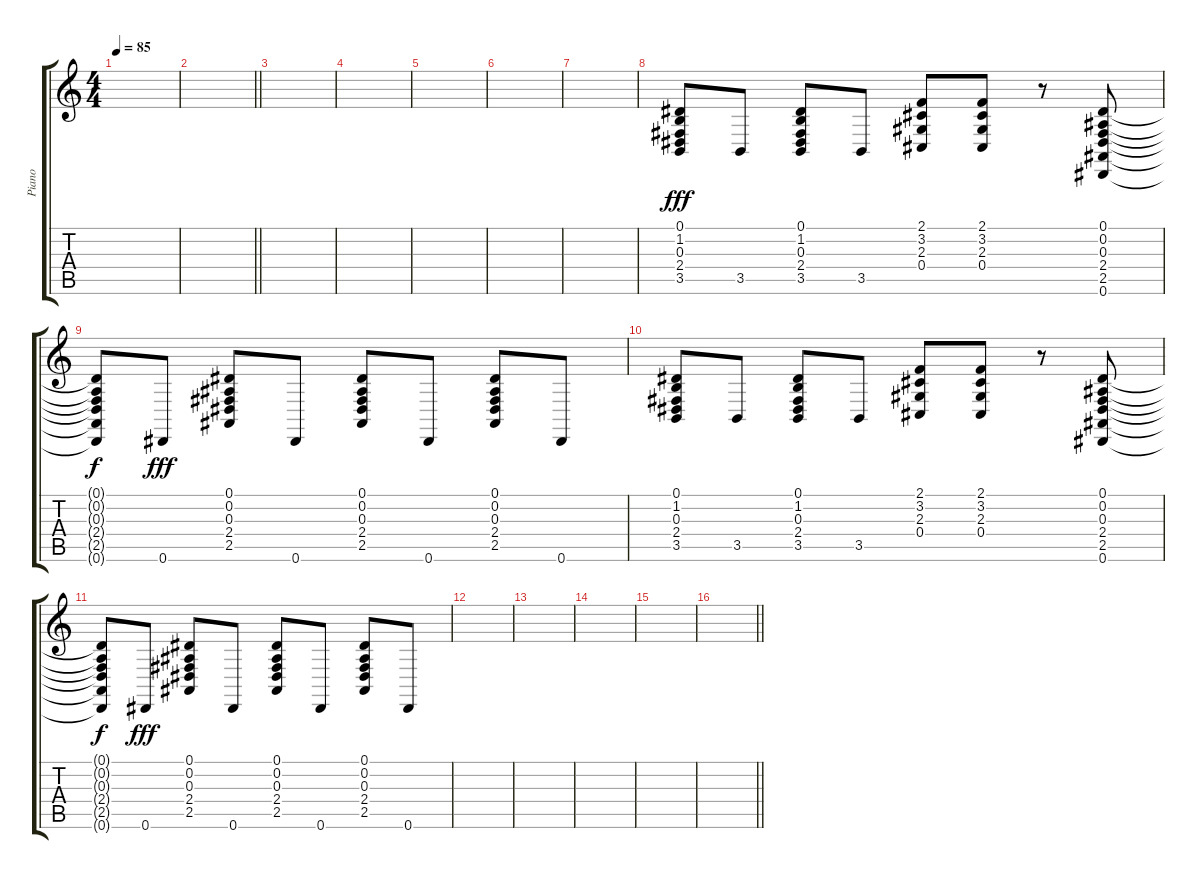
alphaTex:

\track ("Piano" "Piano") {instrument acousticgrandpiano}
\staff {score tabs}
\tuning (Eb4 Bb3 Gb3 Db3 Ab2 Eb2) {hide}
\ts (4 4)
\tempo 85
\clef g2
\ks c
|
\barLineRight lightlight
|
|
|
|
|
|
(0.1 1.2 0.3 2.4 3.5).8{dy fff} 3.5.8 (0.1 1.2 0.3 2.4 3.5).8 3.5.8 (2.1 3.2 2.3 0.4).8 (2.1 3.2 2.3 0.4).8 r.8 (0.1 0.2 0.3 2.4 2.5 0.6).8 |
(0.1{t} 0.2{t} 0.3{t} 2.4{t} 2.5{t} 0.6{t}).8{dy f} 0.6.8{dy fff} (0.1 0.2 0.3 2.4 2.5).8 0.6.8 (0.1 0.2 0.3 2.4 2.5).8 0.6.8 (0.1 0.2 0.3 2.4 2.5).8 0.6.8 |
(0.1 1.2 0.3 2.4 3.5).8 3.5.8 (0.1 1.2 0.3 2.4 3.5).8 3.5.8 (2.1 3.2 2.3 0.4).8 (2.1 3.2 2.3 0.4).8 r.8 (0.1 0.2 0.3 2.4 2.5 0.6).8 |
(0.1{t} 0.2{t} 0.3{t} 2.4{t} 2.5{t} 0.6{t}).8{dy f} 0.6.8{dy fff} (0.1 0.2 0.3 2.4 2.5).8 0.6.8 (0.1 0.2 0.3 2.4 2.5).8 0.6.8 (0.1 0.2 0.3 2.4 2.5).8 0.6.8 |
|
|
|
|
\barLineRight lightlight
